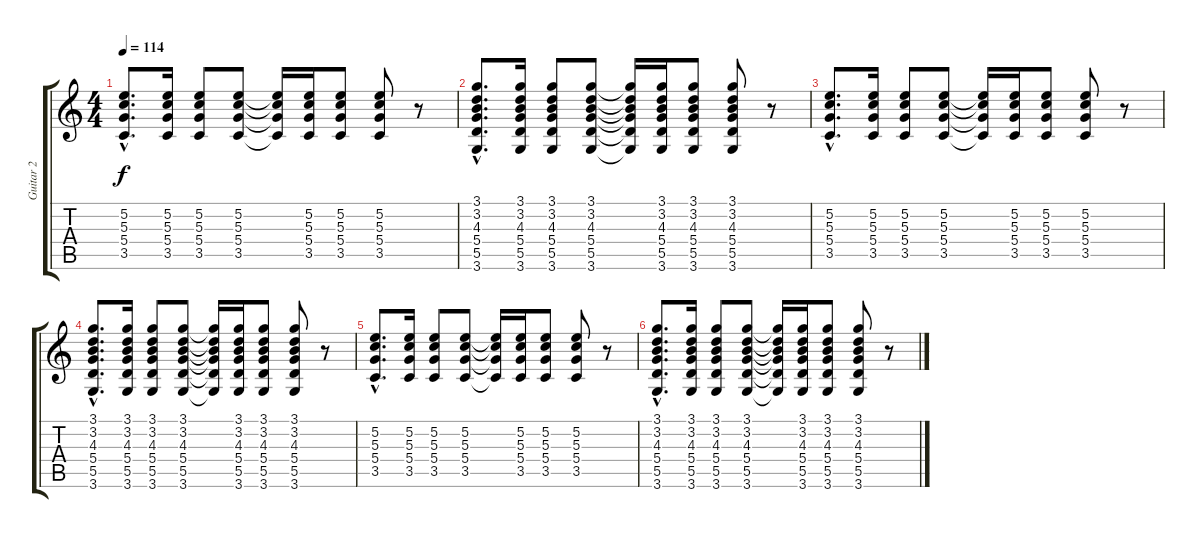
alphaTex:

\track ("Guitar 2" "Guitar 2") {instrument electricguitarclean}
\staff {score tabs}
\tuning (E4 B3 G3 D3 A2 E2) {hide}
\ts (4 4)
\tempo 114
\clef g2
\ks c
(5.2{hac} 5.3{hac} 5.4{hac} 3.5{hac}).8{d dy f} (5.2 5.3 5.4 3.5).16 (5.2 5.3 5.4 3.5).8 (5.2 5.3 5.4 3.5).8 (5.2{t} 5.3{t} 5.4{t} 3.5{t}).16 (5.2 5.3 5.4 3.5).16 (5.2 5.3 5.4 3.5).8 (5.2 5.3 5.4 3.5).8 r.8 |
(3.1{hac} 3.2{hac} 4.3{hac} 5.4{hac} 5.5{hac} 3.6{hac}).8{d} (3.1 3.2 4.3 5.4 5.5 3.6).16 (3.1 3.2 4.3 5.4 5.5 3.6).8 (3.1 3.2 4.3 5.4 5.5 3.6).8 (3.1{t} 3.2{t} 4.3{t} 5.4{t} 5.5{t} 3.6{t}).16 (3.1 3.2 4.3 5.4 5.5 3.6).16 (3.1 3.2 4.3 5.4 5.5 3.6).8 (3.1 3.2 4.3 5.4 5.5 3.6).8 r.8 |
(5.2{hac} 5.3{hac} 5.4{hac} 3.5{hac}).8{d} (5.2 5.3 5.4 3.5).16 (5.2 5.3 5.4 3.5).8 (5.2 5.3 5.4 3.5).8 (5.2{t} 5.3{t} 5.4{t} 3.5{t}).16 (5.2 5.3 5.4 3.5).16 (5.2 5.3 5.4 3.5).8 (5.2 5.3 5.4 3.5).8 r.8 |
(3.1{hac} 3.2{hac} 4.3{hac} 5.4{hac} 5.5{hac} 3.6{hac}).8{d} (3.1 3.2 4.3 5.4 5.5 3.6).16 (3.1 3.2 4.3 5.4 5.5 3.6).8 (3.1 3.2 4.3 5.4 5.5 3.6).8 (3.1{t} 3.2{t} 4.3{t} 5.4{t} 5.5{t} 3.6{t}).16 (3.1 3.2 4.3 5.4 5.5 3.6).16 (3.1 3.2 4.3 5.4 5.5 3.6).8 (3.1 3.2 4.3 5.4 5.5 3.6).8 r.8 |
(5.2{hac} 5.3{hac} 5.4{hac} 3.5{hac}).8{d} (5.2 5.3 5.4 3.5).16 (5.2 5.3 5.4 3.5).8 (5.2 5.3 5.4 3.5).8 (5.2{t} 5.3{t} 5.4{t} 3.5{t}).16 (5.2 5.3 5.4 3.5).16 (5.2 5.3 5.4 3.5).8 (5.2 5.3 5.4 3.5).8 r.8 |
(3.1{hac} 3.2{hac} 4.3{hac} 5.4{hac} 5.5{hac} 3.6{hac}).8{d} (3.1 3.2 4.3 5.4 5.5 3.6).16 (3.1 3.2 4.3 5.4 5.5 3.6).8 (3.1 3.2 4.3 5.4 5.5 3.6).8 (3.1{t} 3.2{t} 4.3{t} 5.4{t} 5.5{t} 3.6{t}).16 (3.1 3.2 4.3 5.4 5.5 3.6).16 (3.1 3.2 4.3 5.4 5.5 3.6).8 (3.1 3.2 4.3 5.4 5.5 3.6).8 r.8
